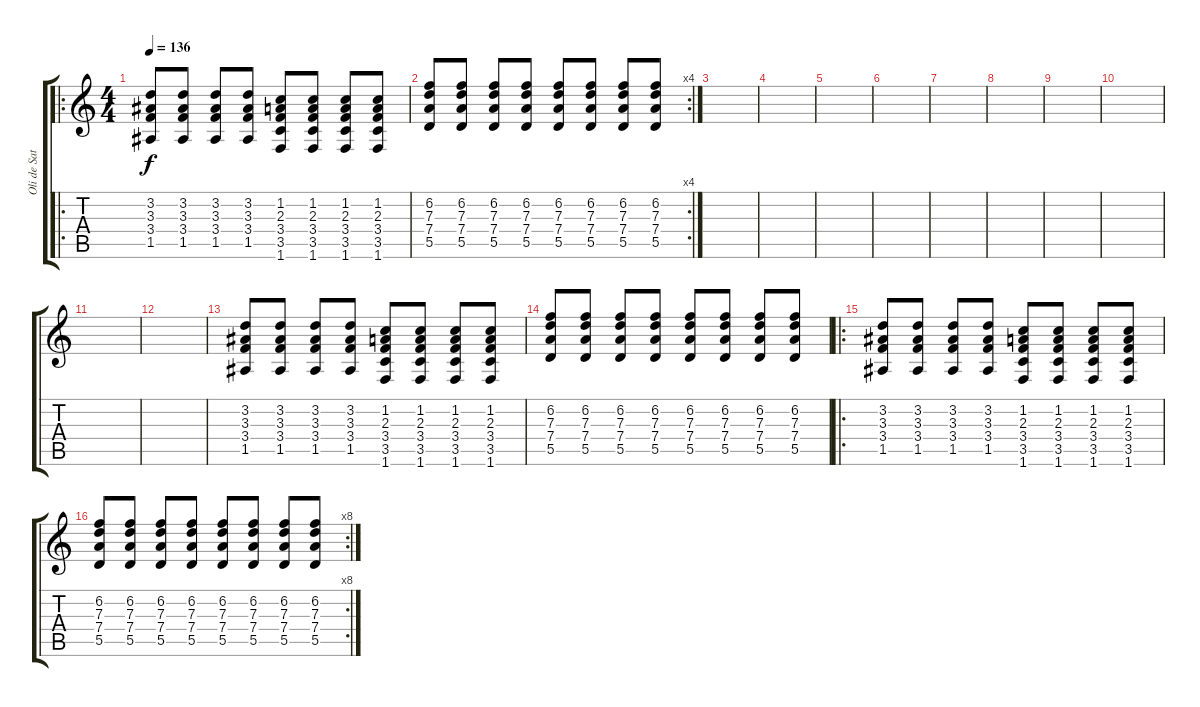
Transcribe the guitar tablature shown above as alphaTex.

\track ("Oli de Sat (guitare1)" "Oli de Sat") {instrument distortionguitar}
\staff {score tabs}
\tuning (E4 B3 G3 D3 A2 E2) {hide}
\ro
\ts (4 4)
\tempo 136
\clef g2
\ks c
(3.2 3.3 3.4 1.5).8{dy f} (3.2 3.3 3.4 1.5).8 (3.2 3.3 3.4 1.5).8 (3.2 3.3 3.4 1.5).8 (1.2 2.3 3.4 3.5 1.6).8 (1.2 2.3 3.4 3.5 1.6).8 (1.2 2.3 3.4 3.5 1.6).8 (1.2 2.3 3.4 3.5 1.6).8 |
\rc 4
(6.2 7.3 7.4 5.5).8 (6.2 7.3 7.4 5.5).8 (6.2 7.3 7.4 5.5).8 (6.2 7.3 7.4 5.5).8 (6.2 7.3 7.4 5.5).8 (6.2 7.3 7.4 5.5).8 (6.2 7.3 7.4 5.5).8 (6.2 7.3 7.4 5.5).8 |
|
|
|
|
|
|
|
|
|
|
(3.2 3.3 3.4 1.5).8 (3.2 3.3 3.4 1.5).8 (3.2 3.3 3.4 1.5).8 (3.2 3.3 3.4 1.5).8 (1.2 2.3 3.4 3.5 1.6).8 (1.2 2.3 3.4 3.5 1.6).8 (1.2 2.3 3.4 3.5 1.6).8 (1.2 2.3 3.4 3.5 1.6).8 |
(6.2 7.3 7.4 5.5).8 (6.2 7.3 7.4 5.5).8 (6.2 7.3 7.4 5.5).8 (6.2 7.3 7.4 5.5).8 (6.2 7.3 7.4 5.5).8 (6.2 7.3 7.4 5.5).8 (6.2 7.3 7.4 5.5).8 (6.2 7.3 7.4 5.5).8 |
\ro
(3.2 3.3 3.4 1.5).8 (3.2 3.3 3.4 1.5).8 (3.2 3.3 3.4 1.5).8 (3.2 3.3 3.4 1.5).8 (1.2 2.3 3.4 3.5 1.6).8 (1.2 2.3 3.4 3.5 1.6).8 (1.2 2.3 3.4 3.5 1.6).8 (1.2 2.3 3.4 3.5 1.6).8 |
\rc 8
(6.2 7.3 7.4 5.5).8 (6.2 7.3 7.4 5.5).8 (6.2 7.3 7.4 5.5).8 (6.2 7.3 7.4 5.5).8 (6.2 7.3 7.4 5.5).8 (6.2 7.3 7.4 5.5).8 (6.2 7.3 7.4 5.5).8 (6.2 7.3 7.4 5.5).8
